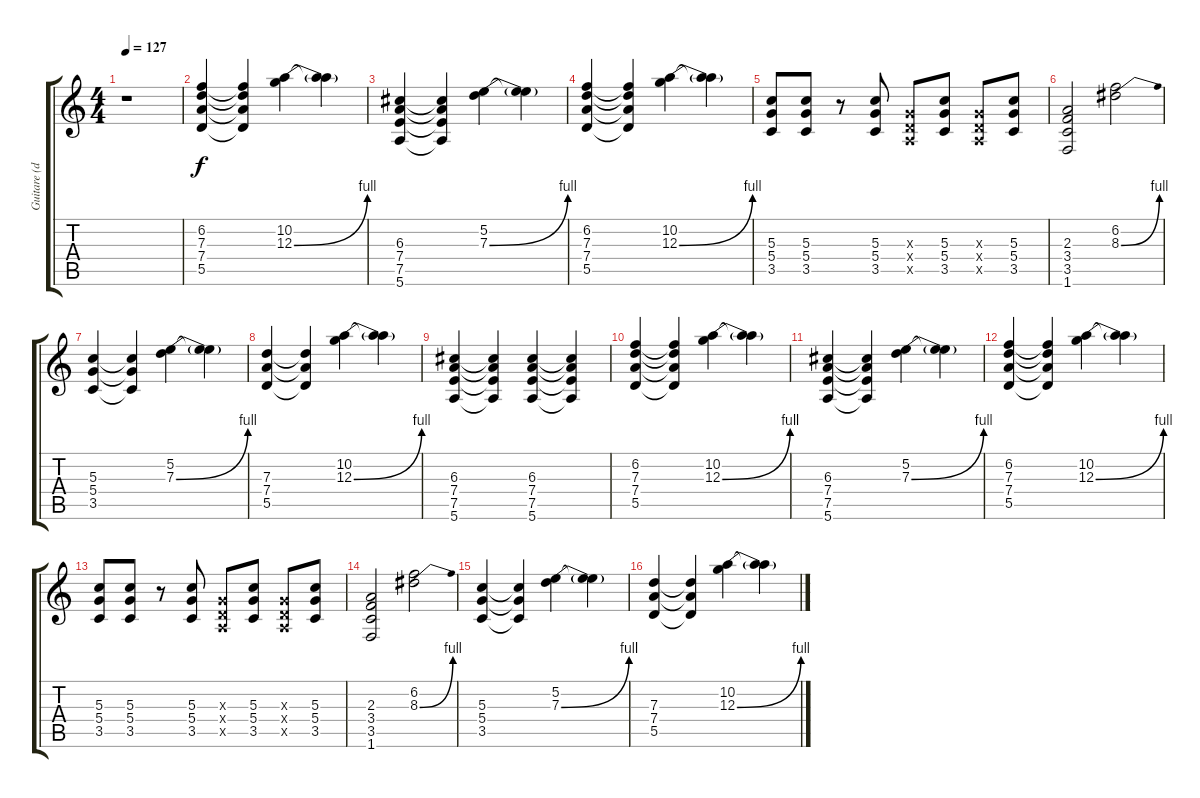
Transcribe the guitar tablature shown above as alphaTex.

\track ("Guitare (distortion) droite" "Guitare (d") {instrument distortionguitar}
\staff {score tabs}
\tuning (E4 B3 G3 D3 A2 E2) {hide}
\ts (4 4)
\tempo 127
\clef g2
\ks c
r.1{dy f} |
(6.2 7.3 7.4 5.5).4 (6.2{t} 7.3{t} 7.4{t} 5.5{t}).4 (10.2 12.3{be (bend 0 0 60 4)}).4 (10.2{t} 12.3{t}).4 |
(6.3 7.4 7.5 5.6).4 (6.3{t} 7.4{t} 7.5{t} 5.6{t}).4 (5.2 7.3{be (bend 0 0 60 4)}).4 (5.2{t} 7.3{t}).4 |
(6.2 7.3 7.4 5.5).4 (6.2{t} 7.3{t} 7.4{t} 5.5{t}).4 (10.2 12.3{be (bend 0 0 60 4)}).4 (10.2{t} 12.3{t}).4 |
(5.3 5.4 3.5).8 (5.3 5.4 3.5).8 r.8 (5.3 5.4 3.5).8 (0.3{x} 0.4{x} 0.5{x}).8 (5.3 5.4 3.5).8 (0.3{x} 0.4{x} 0.5{x}).8 (5.3 5.4 3.5).8 |
(2.3 3.4 3.5 1.6).2 (6.2 8.3{be (bend 0 0 60 4)}).2 |
(5.3 5.4 3.5).4 (5.3{t} 5.4{t} 3.5{t}).4 (5.2 7.3{be (bend 0 0 60 4)}).4 (5.2{t} 7.3{t}).4 |
(7.3 7.4 5.5).4 (7.3{t} 7.4{t} 5.5{t}).4 (10.2 12.3{be (bend 0 0 60 4)}).4 (10.2{t} 12.3{t}).4 |
(6.3 7.4 7.5 5.6).4 (6.3{t} 7.4{t} 7.5{t} 5.6{t}).4 (6.3 7.4 7.5 5.6).4 (6.3{t} 7.4{t} 7.5{t} 5.6{t}).4 |
(6.2 7.3 7.4 5.5).4 (6.2{t} 7.3{t} 7.4{t} 5.5{t}).4 (10.2 12.3{be (bend 0 0 60 4)}).4 (10.2{t} 12.3{t}).4 |
(6.3 7.4 7.5 5.6).4 (6.3{t} 7.4{t} 7.5{t} 5.6{t}).4 (5.2 7.3{be (bend 0 0 60 4)}).4 (5.2{t} 7.3{t}).4 |
(6.2 7.3 7.4 5.5).4 (6.2{t} 7.3{t} 7.4{t} 5.5{t}).4 (10.2 12.3{be (bend 0 0 60 4)}).4 (10.2{t} 12.3{t}).4 |
(5.3 5.4 3.5).8 (5.3 5.4 3.5).8 r.8 (5.3 5.4 3.5).8 (0.3{x} 0.4{x} 0.5{x}).8 (5.3 5.4 3.5).8 (0.3{x} 0.4{x} 0.5{x}).8 (5.3 5.4 3.5).8 |
(2.3 3.4 3.5 1.6).2 (6.2 8.3{be (bend 0 0 60 4)}).2 |
(5.3 5.4 3.5).4 (5.3{t} 5.4{t} 3.5{t}).4 (5.2 7.3{be (bend 0 0 60 4)}).4 (5.2{t} 7.3{t}).4 |
(7.3 7.4 5.5).4 (7.3{t} 7.4{t} 5.5{t}).4 (10.2 12.3{be (bend 0 0 60 4)}).4 (10.2{t} 12.3{t}).4
